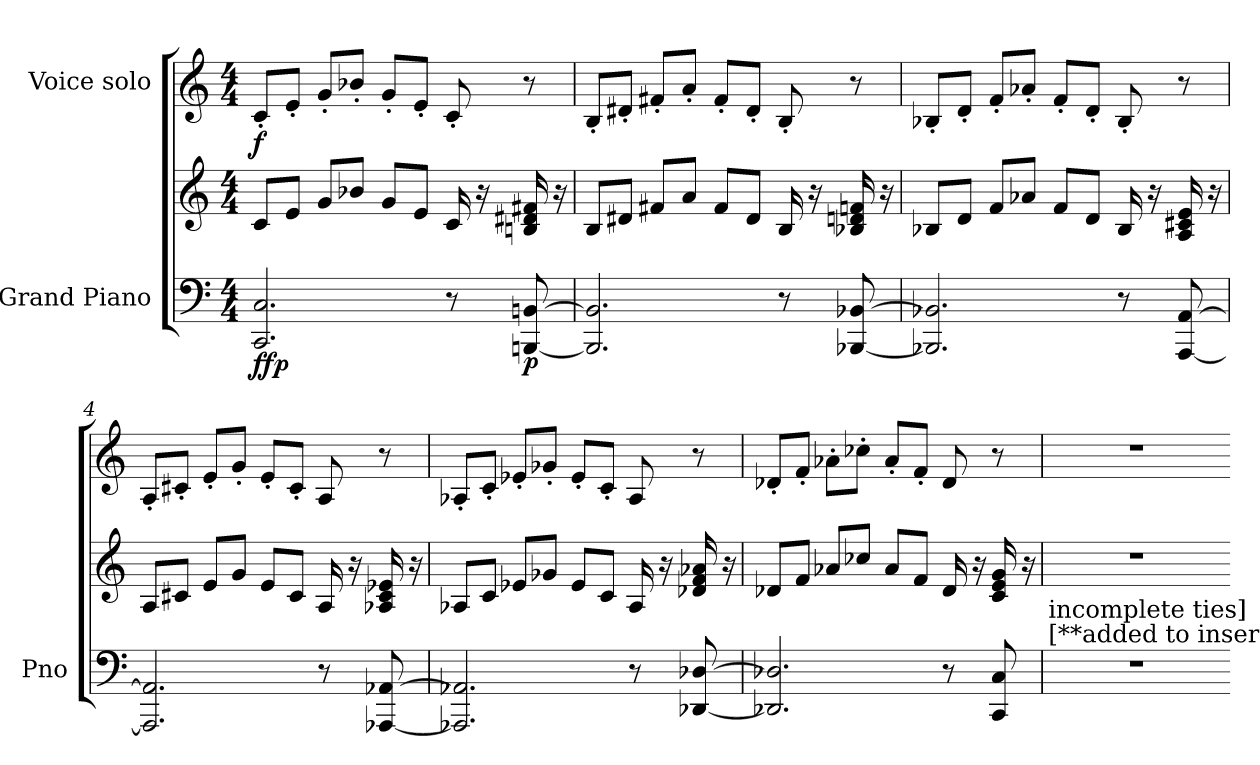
**kern	**kern	**dynam	**kern	**dynam
*part2	*part2	*part2	*part1	*part1
*staff3	*staff2	*staff2/3	*staff1	*staff1
*I"Grand Piano	*	*	*I"Voice solo	*
*I'Pno	*	*	*	*
*clefF4	*clefG2	*	*clefG2	*
*k[]	*k[]	*	*k[]	*
*M4/4	*M4/4	*	*M4/4	*
*MM90	*MM90	*	*MM90	*
=1	=1	=1	=1	=1
!	!	!LO:DY:b=2	!	!
!	!	!LO:DY:n=1:b	!	!LO:DY:b
2.CC/ 2.C/	8c/L	ff p	8c'/L	f
.	8e/J	.	8e'/J	.
.	8g/L	.	8g'/L	.
.	8b-X/J	.	8b-X'/J	.
.	8g/L	.	8g'/L	.
.	8e/J	.	8e'/J	.
8r	16c/	.	8c'/	.
.	16r	.	.	.
!	!	!LO:DY:n=2:b=2	!	!
[8BBBn/ [8BBn/	16Bn/ 16d#X/ 16f#X/	p	8r	.
.	16r	.	.	.
=2	=2	=2	=2	=2
2.BBB/] 2.BB/]	8B/L	.	8B'/L	.
.	8d#X/J	.	8d#X'/J	.
.	8f#X/L	.	8f#X'/L	.
.	8a/J	.	8a'/J	.
.	8f#/L	.	8f#'/L	.
.	8d#/J	.	8d#'/J	.
8r	16B/	.	8B'/	.
.	16r	.	.	.
[8BBB-X/ [8BB-X/	16B-X/ 16dn/ 16fn/	.	8r	.
.	16r	.	.	.
!!LO:LB:g=z
=3	=3	=3	=3	=3
2.BBB-X/] 2.BB-X/]	8B-X/L	.	8B-X'/L	.
.	8d/J	.	8d'/J	.
.	8f/L	.	8f'/L	.
.	8a-X/J	.	8a-X'/J	.
.	8f/L	.	8f'/L	.
.	8d/J	.	8d'/J	.
8r	16B-/	.	8B-'/	.
.	16r	.	.	.
[8AAA/ [8AA/	16A/ 16c#X/ 16e/	.	8r	.
.	16r	.	.	.
=4	=4	=4	=4	=4
2.AAA/] 2.AA/]	8A/L	.	8A'/L	.
.	8c#X/J	.	8c#X'/J	.
.	8e/L	.	8e'/L	.
.	8g/J	.	8g'/J	.
.	8e/L	.	8e'/L	.
.	8c#/J	.	8c#'/J	.
8r	16A/	.	8A/	.
.	16r	.	.	.
[8AAA-X/ [8AA-X/	16A-X/ 16c#/ 16e-X/	.	8r	.
.	16r	.	.	.
!!LO:LB:g=z
=5	=5	=5	=5	=5
2.AAA-X/] 2.AA-X/]	8A-X/L	.	8A-X'/L	.
.	8c/J	.	8c'/J	.
.	8e-X/L	.	8e-X'/L	.
.	8g-X/J	.	8g-X'/J	.
.	8e-/L	.	8e-'/L	.
.	8c/J	.	8c'/J	.
8r	16A-/	.	8A-/	.
.	16r	.	.	.
[8DD-X/ [8D-X/	16d-X/ 16f/ 16a-X/	.	8r	.
.	16r	.	.	.
=6	=6	=6	=6	=6
2.DD-X/] 2.D-X/]	8d-X/L	.	8d-X'/L	.
.	8f/J	.	8f'/J	.
.	8a-X/L	.	8a-X'\L	.
.	8cc-X/J	.	8cc-X'\J	.
.	8a-/L	.	8a-'/L	.
.	8f/J	.	8f'/J	.
8r	16d-/	.	8d-/	.
.	16r	.	.	.
8CC/ 8C/	16c/ 16e/ 16g/	.	8r	.
.	16r	.	.	.
!!LO:LB:g=z
=7	=7	=7	=7	=7
!LO:TX:a:t=[**added to insert	!	!	!	!
!LO:TX:a:t=incomplete ties]	!	!	!	!
1r	1r	.	1r	.
=-	=-	=-	=-	=-
*-	*-	*-	*-	*-
